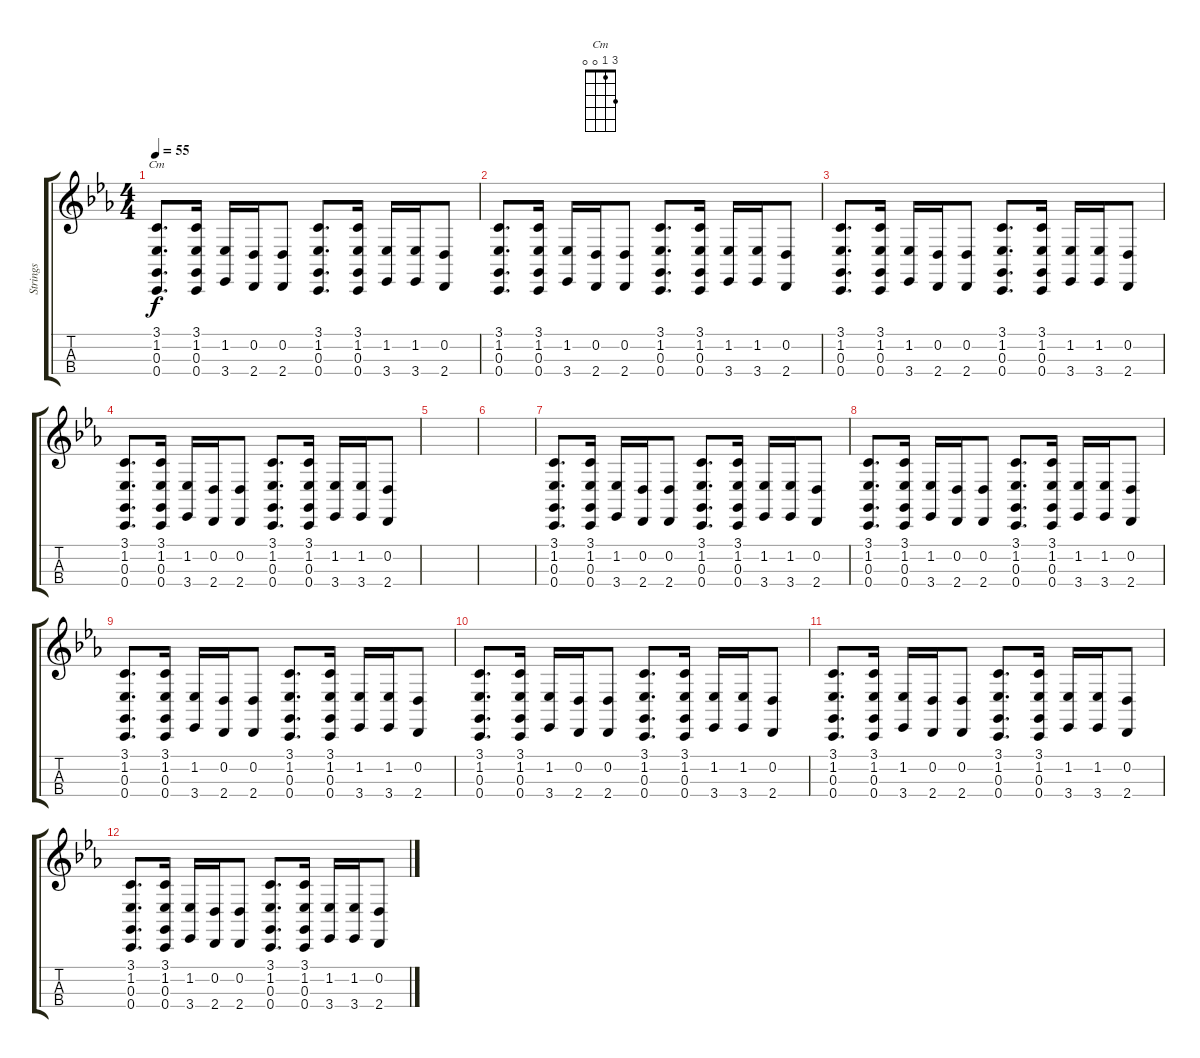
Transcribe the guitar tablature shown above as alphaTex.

\track ("Strings" "Strings") {instrument stringensemble1}
\staff {score tabs}
\tuning (A3 D3 G2 C2) {hide}
\chord ("Cm" 3 1 0 0)
\ts (4 4)
\tempo 55
\clef g2
\ks cminor
(3.1 1.2 0.3 0.4).8{d ch "Cm" dy f} (3.1 1.2 0.3 0.4).16 (1.2 3.4).16 (0.2 2.4).16 (0.2 2.4).8 (3.1 1.2 0.3 0.4).8{d} (3.1 1.2 0.3 0.4).16 (1.2 3.4).16 (1.2 3.4).16 (0.2 2.4).8 |
(3.1 1.2 0.3 0.4).8{d} (3.1 1.2 0.3 0.4).16 (1.2 3.4).16 (0.2 2.4).16 (0.2 2.4).8 (3.1 1.2 0.3 0.4).8{d} (3.1 1.2 0.3 0.4).16 (1.2 3.4).16 (1.2 3.4).16 (0.2 2.4).8 |
(3.1 1.2 0.3 0.4).8{d} (3.1 1.2 0.3 0.4).16 (1.2 3.4).16 (0.2 2.4).16 (0.2 2.4).8 (3.1 1.2 0.3 0.4).8{d} (3.1 1.2 0.3 0.4).16 (1.2 3.4).16 (1.2 3.4).16 (0.2 2.4).8 |
(3.1 1.2 0.3 0.4).8{d} (3.1 1.2 0.3 0.4).16 (1.2 3.4).16 (0.2 2.4).16 (0.2 2.4).8 (3.1 1.2 0.3 0.4).8{d} (3.1 1.2 0.3 0.4).16 (1.2 3.4).16 (1.2 3.4).16 (0.2 2.4).8 |
|
|
(3.1 1.2 0.3 0.4).8{d} (3.1 1.2 0.3 0.4).16 (1.2 3.4).16 (0.2 2.4).16 (0.2 2.4).8 (3.1 1.2 0.3 0.4).8{d} (3.1 1.2 0.3 0.4).16 (1.2 3.4).16 (1.2 3.4).16 (0.2 2.4).8 |
(3.1 1.2 0.3 0.4).8{d} (3.1 1.2 0.3 0.4).16 (1.2 3.4).16 (0.2 2.4).16 (0.2 2.4).8 (3.1 1.2 0.3 0.4).8{d} (3.1 1.2 0.3 0.4).16 (1.2 3.4).16 (1.2 3.4).16 (0.2 2.4).8 |
(3.1 1.2 0.3 0.4).8{d} (3.1 1.2 0.3 0.4).16 (1.2 3.4).16 (0.2 2.4).16 (0.2 2.4).8 (3.1 1.2 0.3 0.4).8{d} (3.1 1.2 0.3 0.4).16 (1.2 3.4).16 (1.2 3.4).16 (0.2 2.4).8 |
(3.1 1.2 0.3 0.4).8{d} (3.1 1.2 0.3 0.4).16 (1.2 3.4).16 (0.2 2.4).16 (0.2 2.4).8 (3.1 1.2 0.3 0.4).8{d} (3.1 1.2 0.3 0.4).16 (1.2 3.4).16 (1.2 3.4).16 (0.2 2.4).8 |
(3.1 1.2 0.3 0.4).8{d} (3.1 1.2 0.3 0.4).16 (1.2 3.4).16 (0.2 2.4).16 (0.2 2.4).8 (3.1 1.2 0.3 0.4).8{d} (3.1 1.2 0.3 0.4).16 (1.2 3.4).16 (1.2 3.4).16 (0.2 2.4).8 |
(3.1 1.2 0.3 0.4).8{d} (3.1 1.2 0.3 0.4).16 (1.2 3.4).16 (0.2 2.4).16 (0.2 2.4).8 (3.1 1.2 0.3 0.4).8{d} (3.1 1.2 0.3 0.4).16 (1.2 3.4).16 (1.2 3.4).16 (0.2 2.4).8
